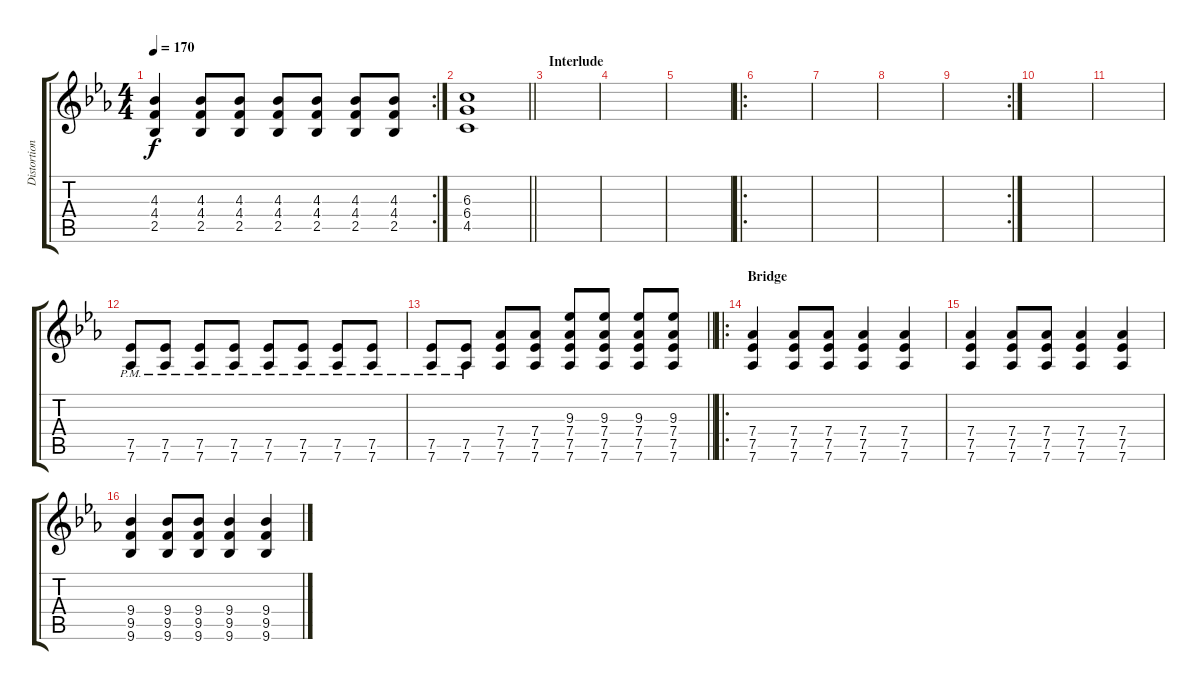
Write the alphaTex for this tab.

\track ("Distortion Guitar I" "Distortion") {instrument distortionguitar}
\staff {score tabs}
\tuning (Eb4 Bb3 Gb3 Db3 Ab2 Db2) {hide}
\rc 2
\ts (4 4)
\tempo 170
\clef g2
\ks cminor
(4.3 4.4 2.5).4{dy f} (4.3 4.4 2.5).8 (4.3 4.4 2.5).8 (4.3 4.4 2.5).8 (4.3 4.4 2.5).8 (4.3 4.4 2.5).8 (4.3 4.4 2.5).8 |
\barLineRight lightlight
(6.3 6.4 4.5).1{volume 0} |
\section ("" "Interlude")
|
|
|
\ro
|
|
|
\rc 2
|
|
|
(7.5{pm} 7.6{pm}).8{volume 13} (7.5{pm} 7.6{pm}).8 (7.5{pm} 7.6{pm}).8 (7.5{pm} 7.6{pm}).8 (7.5{pm} 7.6{pm}).8 (7.5{pm} 7.6{pm}).8 (7.5{pm} 7.6{pm}).8 (7.5{pm} 7.6{pm}).8 |
\barLineRight lightlight
(7.5{pm} 7.6{pm}).8 (7.5{pm} 7.6{pm}).8 (7.4 7.5 7.6).8 (7.4 7.5 7.6).8 (9.3 7.4 7.5 7.6).8 (9.3 7.4 7.5 7.6).8 (9.3 7.4 7.5 7.6).8 (9.3 7.4 7.5 7.6).8 |
\ro
\section ("" "Bridge")
(7.4 7.5 7.6).4 (7.4 7.5 7.6).8 (7.4 7.5 7.6).8 (7.4 7.5 7.6).4 (7.4 7.5 7.6).4 |
(7.4 7.5 7.6).4 (7.4 7.5 7.6).8 (7.4 7.5 7.6).8 (7.4 7.5 7.6).4 (7.4 7.5 7.6).4 |
(9.4 9.5 9.6).4 (9.4 9.5 9.6).8 (9.4 9.5 9.6).8 (9.4 9.5 9.6).4 (9.4 9.5 9.6).4
